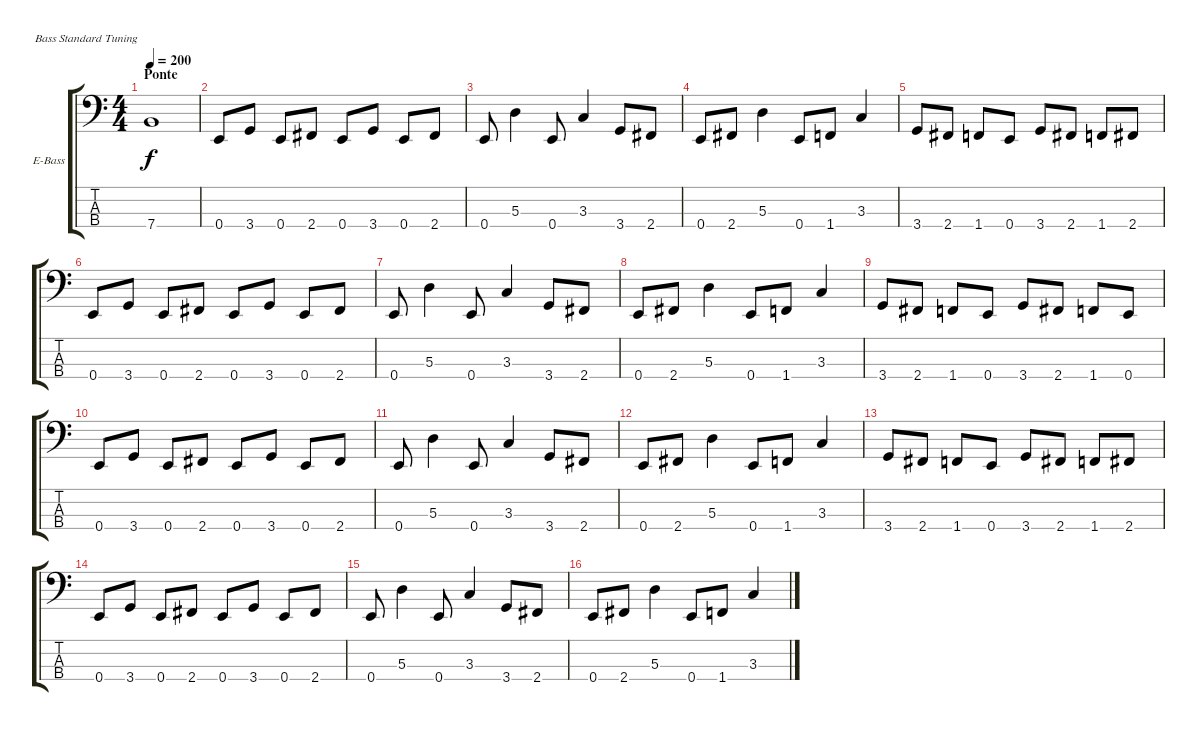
\defaultSystemsLayout 4
\bracketExtendMode groupsimilarinstruments
\firstSystemTrackNameOrientation horizontal
\otherSystemsTrackNameOrientation horizontal
\track ("Electric Bass" "E-Bass") {instrument electricbassfinger}
\staff {score tabs}
\tuning (G2 D2 A1 E1)
\ts (4 4)
\section ("" "Ponte")
\tempo 200
\clef f4
\ks c
7.4{t}.1{dy f} |
0.4.8 3.4.8 0.4.8 2.4.8 0.4.8 3.4.8 0.4.8 2.4.8 |
0.4.8 5.3.4 0.4.8 3.3.4 3.4.8 2.4.8 |
0.4.8 2.4.8 5.3.4 0.4.8 1.4.8 3.3.4 |
3.4.8 2.4.8 1.4.8 0.4.8 3.4.8 2.4.8 1.4.8 2.4.8 |
0.4.8 3.4.8 0.4.8 2.4.8 0.4.8 3.4.8 0.4.8 2.4.8 |
0.4.8 5.3.4 0.4.8 3.3.4 3.4.8 2.4.8 |
0.4.8 2.4.8 5.3.4 0.4.8 1.4.8 3.3.4 |
3.4.8 2.4.8 1.4.8 0.4.8 3.4.8 2.4.8 1.4.8 0.4.8 |
0.4.8 3.4.8 0.4.8 2.4.8 0.4.8 3.4.8 0.4.8 2.4.8 |
0.4.8 5.3.4 0.4.8 3.3.4 3.4.8 2.4.8 |
0.4.8 2.4.8 5.3.4 0.4.8 1.4.8 3.3.4 |
3.4.8 2.4.8 1.4.8 0.4.8 3.4.8 2.4.8 1.4.8 2.4.8 |
0.4.8 3.4.8 0.4.8 2.4.8 0.4.8 3.4.8 0.4.8 2.4.8 |
0.4.8 5.3.4 0.4.8 3.3.4 3.4.8 2.4.8 |
0.4.8 2.4.8 5.3.4 0.4.8 1.4.8 3.3.4
